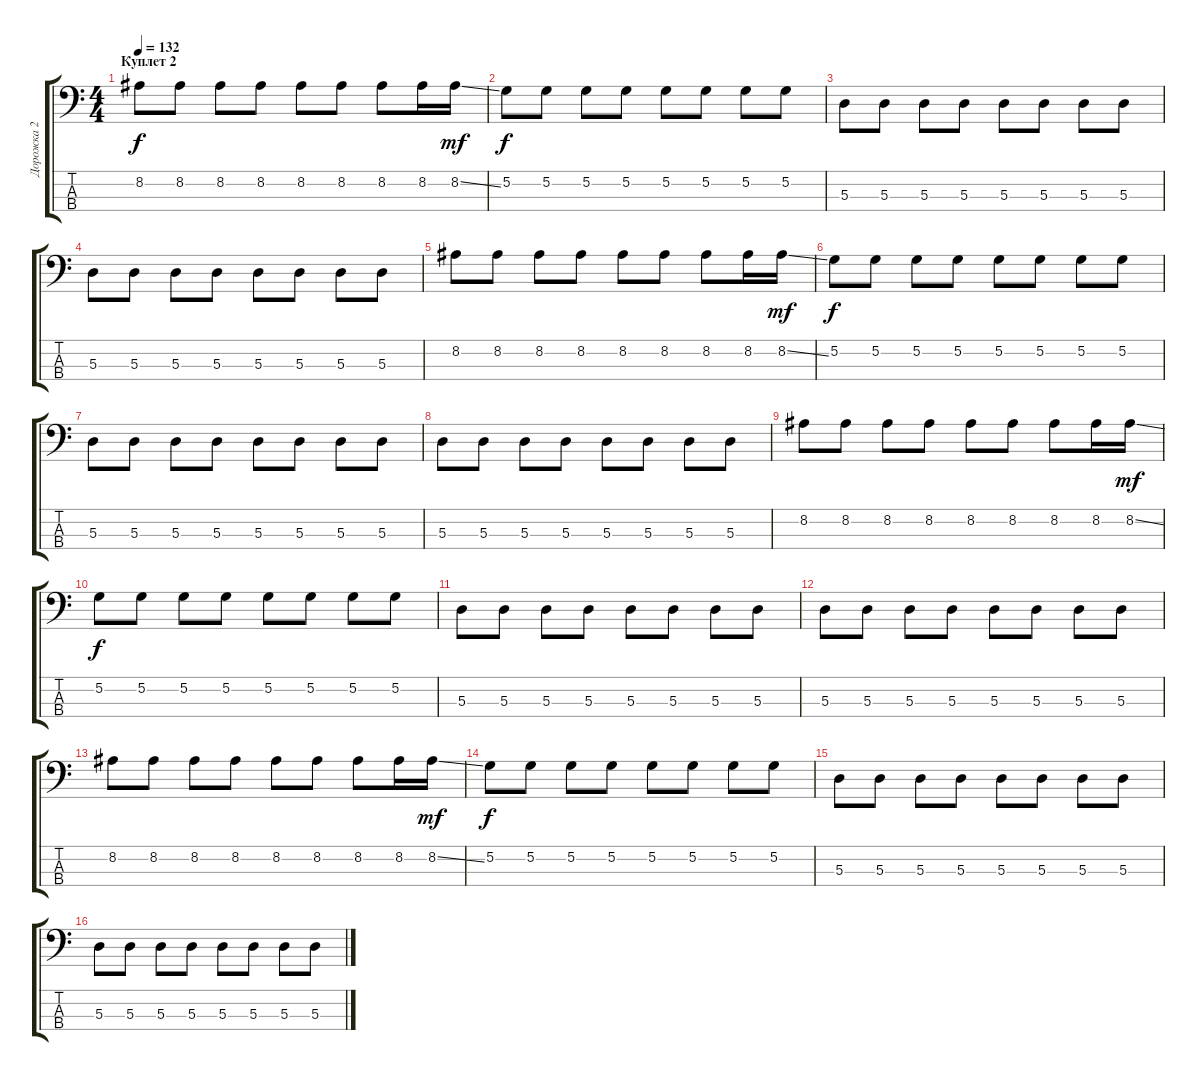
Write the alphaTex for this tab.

\track ("Дорожка 2" "Дорожка 2") {instrument electricbasspick}
\staff {score tabs}
\tuning (G2 D2 A1 E1) {hide}
\ts (4 4)
\section ("" "Куплет 2")
\tempo 132
\clef f4
\ks c
8.2.8{dy f} 8.2.8 8.2.8 8.2.8 8.2.8 8.2.8 8.2.8 8.2.16 8.2{ss}.16{dy mf} |
5.2.8{dy f} 5.2.8 5.2.8 5.2.8 5.2.8 5.2.8 5.2.8 5.2.8 |
5.3.8 5.3.8 5.3.8 5.3.8 5.3.8 5.3.8 5.3.8 5.3.8 |
5.3.8 5.3.8 5.3.8 5.3.8 5.3.8 5.3.8 5.3.8 5.3.8 |
8.2.8 8.2.8 8.2.8 8.2.8 8.2.8 8.2.8 8.2.8 8.2.16 8.2{ss}.16{dy mf} |
5.2.8{dy f} 5.2.8 5.2.8 5.2.8 5.2.8 5.2.8 5.2.8 5.2.8 |
5.3.8 5.3.8 5.3.8 5.3.8 5.3.8 5.3.8 5.3.8 5.3.8 |
5.3.8 5.3.8 5.3.8 5.3.8 5.3.8 5.3.8 5.3.8 5.3.8 |
8.2.8 8.2.8 8.2.8 8.2.8 8.2.8 8.2.8 8.2.8 8.2.16 8.2{ss}.16{dy mf} |
5.2.8{dy f} 5.2.8 5.2.8 5.2.8 5.2.8 5.2.8 5.2.8 5.2.8 |
5.3.8 5.3.8 5.3.8 5.3.8 5.3.8 5.3.8 5.3.8 5.3.8 |
5.3.8 5.3.8 5.3.8 5.3.8 5.3.8 5.3.8 5.3.8 5.3.8 |
8.2.8 8.2.8 8.2.8 8.2.8 8.2.8 8.2.8 8.2.8 8.2.16 8.2{ss}.16{dy mf} |
5.2.8{dy f} 5.2.8 5.2.8 5.2.8 5.2.8 5.2.8 5.2.8 5.2.8 |
5.3.8 5.3.8 5.3.8 5.3.8 5.3.8 5.3.8 5.3.8 5.3.8 |
5.3.8 5.3.8 5.3.8 5.3.8 5.3.8 5.3.8 5.3.8 5.3.8
